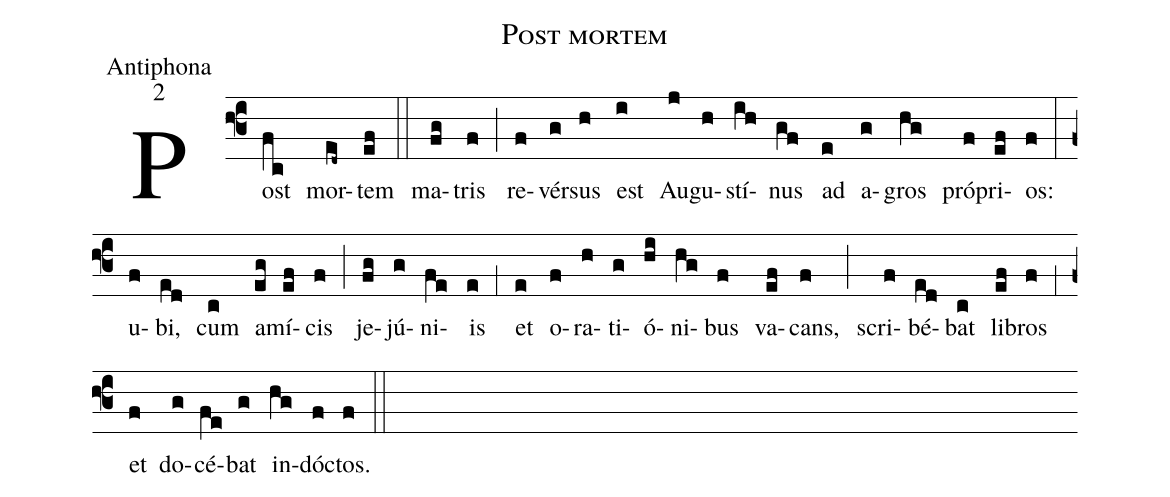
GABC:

name:Post mortem;
office-part:Antiphona;
mode:2;
%%
(f3) Post(fc) mor(ed~)tem(ef) (::)
ma(fg)tris(f) (;) re(f)vér(g)sus(h) est(i) Au(j)gu(h)stí(ih)nus(gf) ad(e) a(g)gros(hg) pró(f)pri(ef)os:(f) (:)
u(f)bi,(ed) cum(c) a(eg)mí(ef)cis(f) (;) je(fg)jú(g)ni(fe)is(e) (,1) et(e) o(f)ra(h)ti(g)ó(hi)ni(hg)bus(f) va(ef)cans,(f) (;) scri(f)bé(ed)bat(c) li(ef)bros(f) (,1) et(f) do(g)cé(fe)bat(g) in(hg)dó(f)ctos.(f) (::)
